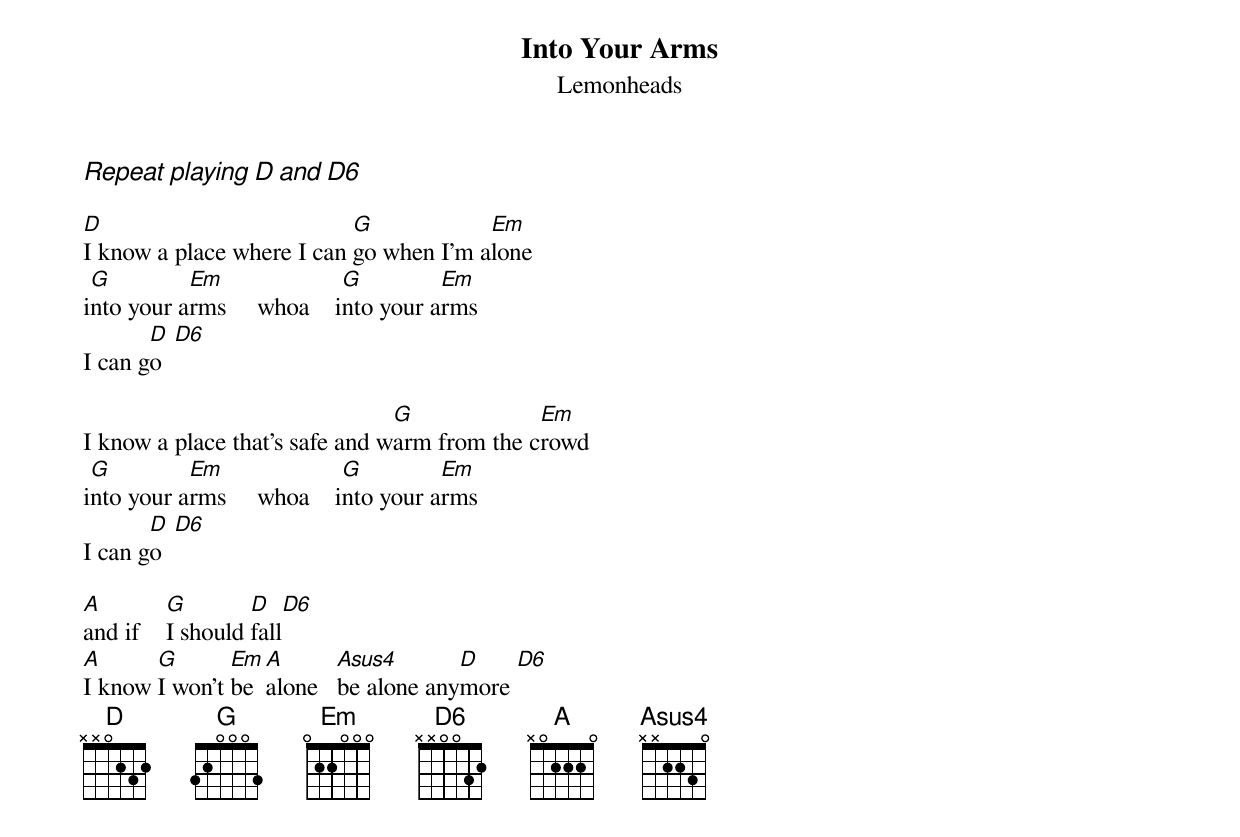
{t:Into Your Arms}
{st:Lemonheads}
{define D6 base-fret 1 frets x x 0 0 3 2}

{ci:Repeat playing D and D6}

[D]I know a place where I can [G]go when I'm a[Em]lone
i[G]nto your a[Em]rms     whoa    i[G]nto your a[Em]rms
I can g[D]o  [D6]

I know a place that's safe and w[G]arm from the c[Em]rowd
i[G]nto your a[Em]rms     whoa    i[G]nto your a[Em]rms
I can g[D]o  [D6]

[A]and if    [G]I should [D]fall[D6]
[A]I know [G]I won't [Em]be [A]alone   [Asus4]be alone any[D]more [D6]
